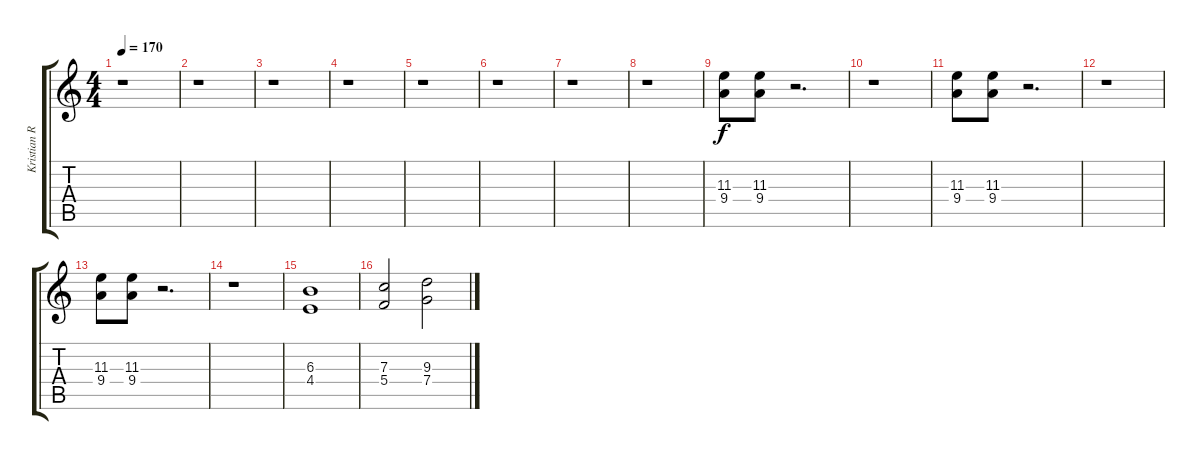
\track ("Kristian Ranta" "Kristian R") {instrument distortionguitar}
\staff {score tabs}
\tuning (D4 A3 F3 C3 G2 D2) {hide}
\ts (4 4)
\tempo 170
\clef g2
\ks c
r.1{dy f instrument distortionguitar} |
r.1 |
r.1 |
r.1 |
r.1 |
r.1 |
r.1 |
r.1 |
(11.3 9.4).8 (11.3 9.4).8 r.2{d} |
r.1 |
(11.3 9.4).8 (11.3 9.4).8 r.2{d} |
r.1 |
(11.3 9.4).8 (11.3 9.4).8 r.2{d} |
r.1 |
(6.3 4.4).1 |
(7.3 5.4).2 (9.3 7.4).2
